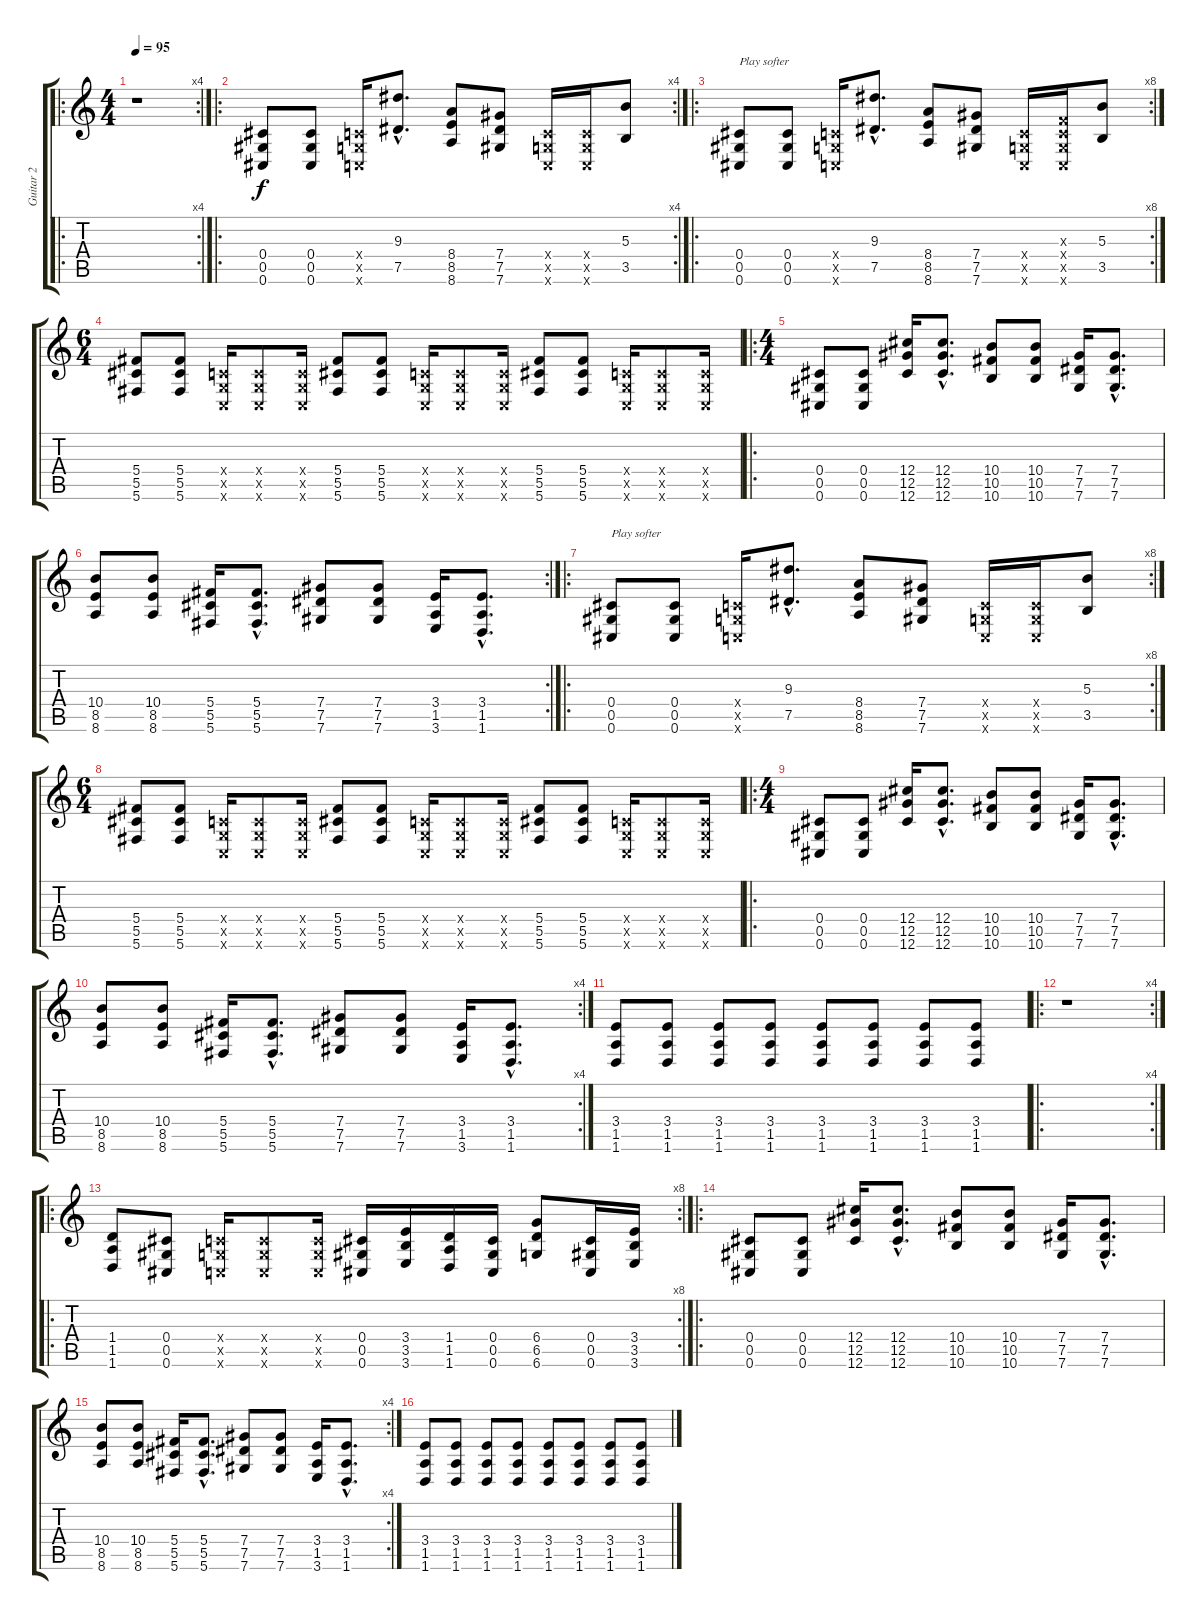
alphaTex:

\track ("Guitar 2" "Guitar 2") {instrument overdrivenguitar}
\staff {score tabs}
\tuning (Eb4 Bb3 Gb3 Db3 Ab2 Db2) {hide}
\ro
\rc 4
\ts (4 4)
\tempo 95
\clef g2
\ks c
r.1{dy f instrument overdrivenguitar} |
\ro
\rc 4
(0.4 0.5 0.6).8 (0.4 0.5 0.6).8 (-1.4{x} -1.5{x} -1.6{x}).16 (9.3{hac} 7.5{hac}).8{d} (8.4 8.5 8.6).8 (7.4 7.5 7.6).8 (-1.4{x} -1.5{x} -1.6{x}).16 (-1.4{x} -1.5{x} -1.6{x}).16 (5.3 3.5).8 |
\ro
\rc 8
(0.4 0.5 0.6).8{txt "Play softer"} (0.4 0.5 0.6).8 (-1.4{x} -1.5{x} -1.6{x}).16 (9.3{hac} 7.5{hac}).8{d} (8.4 8.5 8.6).8 (7.4 7.5 7.6).8 (-1.4{x} -1.5{x} -1.6{x}).16 (-1.3{x} -1.4{x} -1.5{x} -1.6{x}).16 (5.3 3.5).8 |
\ts (6 4)
(5.4 5.5 5.6).8 (5.4 5.5 5.6).8 (-1.4{x} -1.5{x} -1.6{x}).16 (-1.4{x} -1.5{x} -1.6{x}).8 (-1.4{x} -1.5{x} -1.6{x}).16 (5.4 5.5 5.6).8 (5.4 5.5 5.6).8 (-1.4{x} -1.5{x} -1.6{x}).16 (-1.4{x} -1.5{x} -1.6{x}).8 (-1.4{x} -1.5{x} -1.6{x}).16 (5.4 5.5 5.6).8 (5.4 5.5 5.6).8 (-1.4{x} -1.5{x} -1.6{x}).16 (-1.4{x} -1.5{x} -1.6{x}).8 (-1.4{x} -1.5{x} -1.6{x}).16 |
\ro
\ts (4 4)
(0.4 0.5 0.6).8 (0.4 0.5 0.6).8 (12.4 12.5 12.6).16 (12.4{hac} 12.5{hac} 12.6{hac}).8{d} (10.4 10.5 10.6).8 (10.4 10.5 10.6).8 (7.4 7.5 7.6).16 (7.4{hac} 7.5{hac} 7.6{hac}).8{d} |
\rc 2
(10.4 8.5 8.6).8 (10.4 8.5 8.6).8 (5.4 5.5 5.6).16 (5.4{hac} 5.5{hac} 5.6{hac}).8{d} (7.4 7.5 7.6).8 (7.4 7.5 7.6).8 (3.4 1.5 3.6).16 (3.4{hac} 1.5{hac} 1.6{hac}).8{d} |
\ro
\rc 8
(0.4 0.5 0.6).8{txt "Play softer"} (0.4 0.5 0.6).8 (-1.4{x} -1.5{x} -1.6{x}).16 (9.3{hac} 7.5{hac}).8{d} (8.4 8.5 8.6).8 (7.4 7.5 7.6).8 (-1.4{x} -1.5{x} -1.6{x}).16 (-1.4{x} -1.5{x} -1.6{x}).16 (5.3 3.5).8 |
\ts (6 4)
(5.4 5.5 5.6).8 (5.4 5.5 5.6).8 (-1.4{x} -1.5{x} -1.6{x}).16 (-1.4{x} -1.5{x} -1.6{x}).8 (-1.4{x} -1.5{x} -1.6{x}).16 (5.4 5.5 5.6).8 (5.4 5.5 5.6).8 (-1.4{x} -1.5{x} -1.6{x}).16 (-1.4{x} -1.5{x} -1.6{x}).8 (-1.4{x} -1.5{x} -1.6{x}).16 (5.4 5.5 5.6).8 (5.4 5.5 5.6).8 (-1.4{x} -1.5{x} -1.6{x}).16 (-1.4{x} -1.5{x} -1.6{x}).8 (-1.4{x} -1.5{x} -1.6{x}).16 |
\ro
\ts (4 4)
(0.4 0.5 0.6).8 (0.4 0.5 0.6).8 (12.4 12.5 12.6).16 (12.4{hac} 12.5{hac} 12.6{hac}).8{d} (10.4 10.5 10.6).8 (10.4 10.5 10.6).8 (7.4 7.5 7.6).16 (7.4{hac} 7.5{hac} 7.6{hac}).8{d} |
\rc 4
(10.4 8.5 8.6).8 (10.4 8.5 8.6).8 (5.4 5.5 5.6).16 (5.4{hac} 5.5{hac} 5.6{hac}).8{d} (7.4 7.5 7.6).8 (7.4 7.5 7.6).8 (3.4 1.5 3.6).16 (3.4{hac} 1.5{hac} 1.6{hac}).8{d} |
(3.4 1.5 1.6).8 (3.4 1.5 1.6).8 (3.4 1.5 1.6).8 (3.4 1.5 1.6).8 (3.4 1.5 1.6).8 (3.4 1.5 1.6).8 (3.4 1.5 1.6).8 (3.4 1.5 1.6).8 |
\ro
\rc 4
r.1 |
\ro
\rc 8
(1.4 1.5 1.6).8 (0.4 0.5 0.6).8 (-1.4{x} -1.5{x} -1.6{x}).16 (-1.4{x} -1.5{x} -1.6{x}).8 (-1.4{x} -1.5{x} -1.6{x}).16 (0.4 0.5 0.6).16 (3.4 3.5 3.6).16 (1.4 1.5 1.6).16 (0.4 0.5 0.6).16 (6.4 6.5 6.6).8 (0.4 0.5 0.6).16 (3.4 3.5 3.6).16 |
\ro
(0.4 0.5 0.6).8 (0.4 0.5 0.6).8 (12.4 12.5 12.6).16 (12.4{hac} 12.5{hac} 12.6{hac}).8{d} (10.4 10.5 10.6).8 (10.4 10.5 10.6).8 (7.4 7.5 7.6).16 (7.4{hac} 7.5{hac} 7.6{hac}).8{d} |
\rc 4
(10.4 8.5 8.6).8 (10.4 8.5 8.6).8 (5.4 5.5 5.6).16 (5.4{hac} 5.5{hac} 5.6{hac}).8{d} (7.4 7.5 7.6).8 (7.4 7.5 7.6).8 (3.4 1.5 3.6).16 (3.4{hac} 1.5{hac} 1.6{hac}).8{d} |
(3.4 1.5 1.6).8 (3.4 1.5 1.6).8 (3.4 1.5 1.6).8 (3.4 1.5 1.6).8 (3.4 1.5 1.6).8 (3.4 1.5 1.6).8 (3.4 1.5 1.6).8 (3.4 1.5 1.6).8
